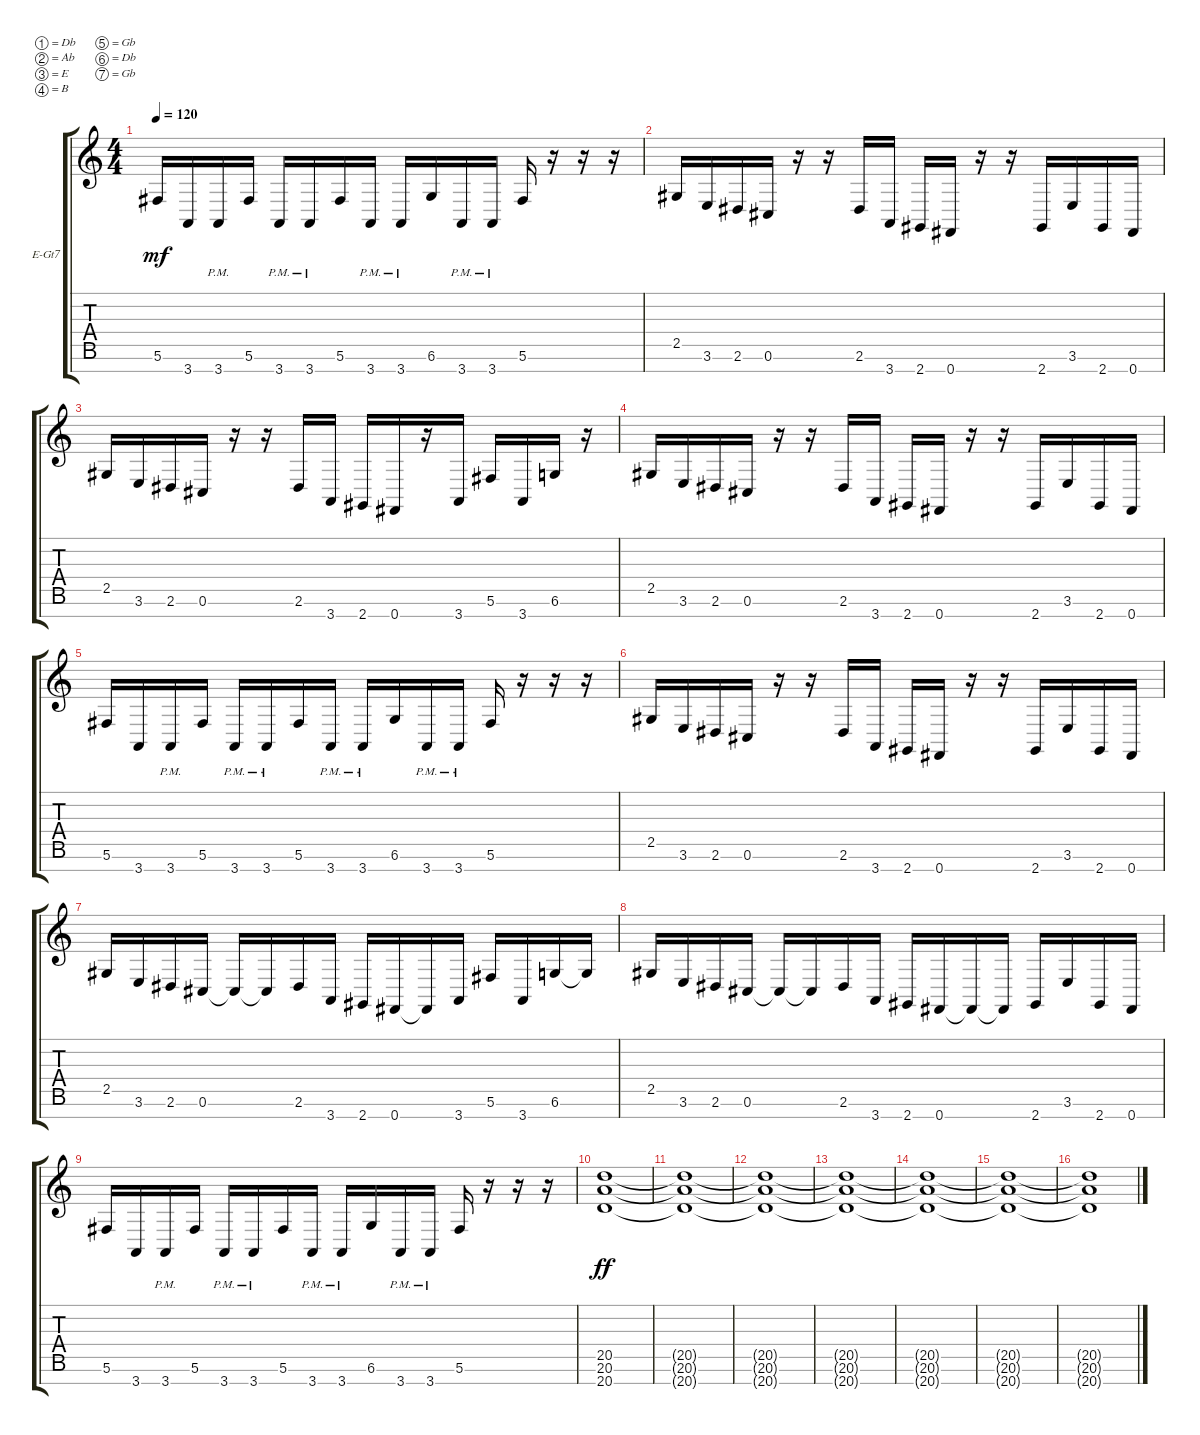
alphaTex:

\defaultSystemsLayout 4
\bracketExtendMode groupsimilarinstruments
\firstSystemTrackNameOrientation horizontal
\otherSystemsTrackNameOrientation horizontal
\track ("Electric Guitar" "E-Gt7") {instrument distortionguitar}
\staff {score tabs}
\tuning (Db4 Ab3 E3 B2 Gb2 Db2 Gb1)
\ts (4 4)
\tempo 120
\clef g2
\ks c
5.6.16{dy mf} 3.7.16 3.7{pm}.16 5.6.16 3.7{pm}.16 3.7{pm}.16 5.6.16 3.7{pm}.16 3.7{pm}.16 6.6.16 3.7{pm}.16 3.7{pm}.16 5.6.16 r.16 r.16 r.16 |
2.5.16 3.6.16 2.6.16 0.6.16 r.16 r.16 2.6.16 3.7.16 2.7.16 0.7.16 r.16 r.16 2.7.16 3.6.16 2.7.16 0.7.16 |
2.5.16 3.6.16 2.6.16 0.6.16 r.16 r.16 2.6.16 3.7.16 2.7.16 0.7.16 r.16 3.7.16 5.6.16 3.7.16 6.6.16 r.16 |
2.5.16 3.6.16 2.6.16 0.6.16 r.16 r.16 2.6.16 3.7.16 2.7.16 0.7.16 r.16 r.16 2.7.16 3.6.16 2.7.16 0.7.16 |
5.6.16 3.7.16 3.7{pm}.16 5.6.16 3.7{pm}.16 3.7{pm}.16 5.6.16 3.7{pm}.16 3.7{pm}.16 6.6.16 3.7{pm}.16 3.7{pm}.16 5.6.16 r.16 r.16 r.16 |
2.5.16 3.6.16 2.6.16 0.6.16 r.16 r.16 2.6.16 3.7.16 2.7.16 0.7.16 r.16 r.16 2.7.16 3.6.16 2.7.16 0.7.16 |
2.5.16 3.6.16 2.6.16 0.6.16 0.6{t}.16 0.6{t}.16 2.6.16 3.7.16 2.7.16 0.7.16 0.7{t}.16 3.7.16 5.6.16 3.7.16 6.6.16 6.6{t}.16 |
2.5.16 3.6.16 2.6.16 0.6.16 0.6{t}.16 0.6{t}.16 2.6.16 3.7.16 2.7.16 0.7.16 0.7{t}.16 0.7{t}.16 2.7.16 3.6.16 2.7.16 0.7.16 |
5.6.16 3.7.16 3.7{pm}.16 5.6.16 3.7{pm}.16 3.7{pm}.16 5.6.16 3.7{pm}.16 3.7{pm}.16 6.6.16 3.7{pm}.16 3.7{pm}.16 5.6.16 r.16 r.16 r.16 |
(20.5 20.6 20.7).1{dy ff} |
(20.5{t} 20.6{t} 20.7{t}).1 |
(20.5{t} 20.6{t} 20.7{t}).1 |
(20.5{t} 20.6{t} 20.7{t}).1 |
(20.5{t} 20.6{t} 20.7{t}).1 |
(20.5{t} 20.6{t} 20.7{t}).1 |
(20.5{t} 20.6{t} 20.7{t}).1
